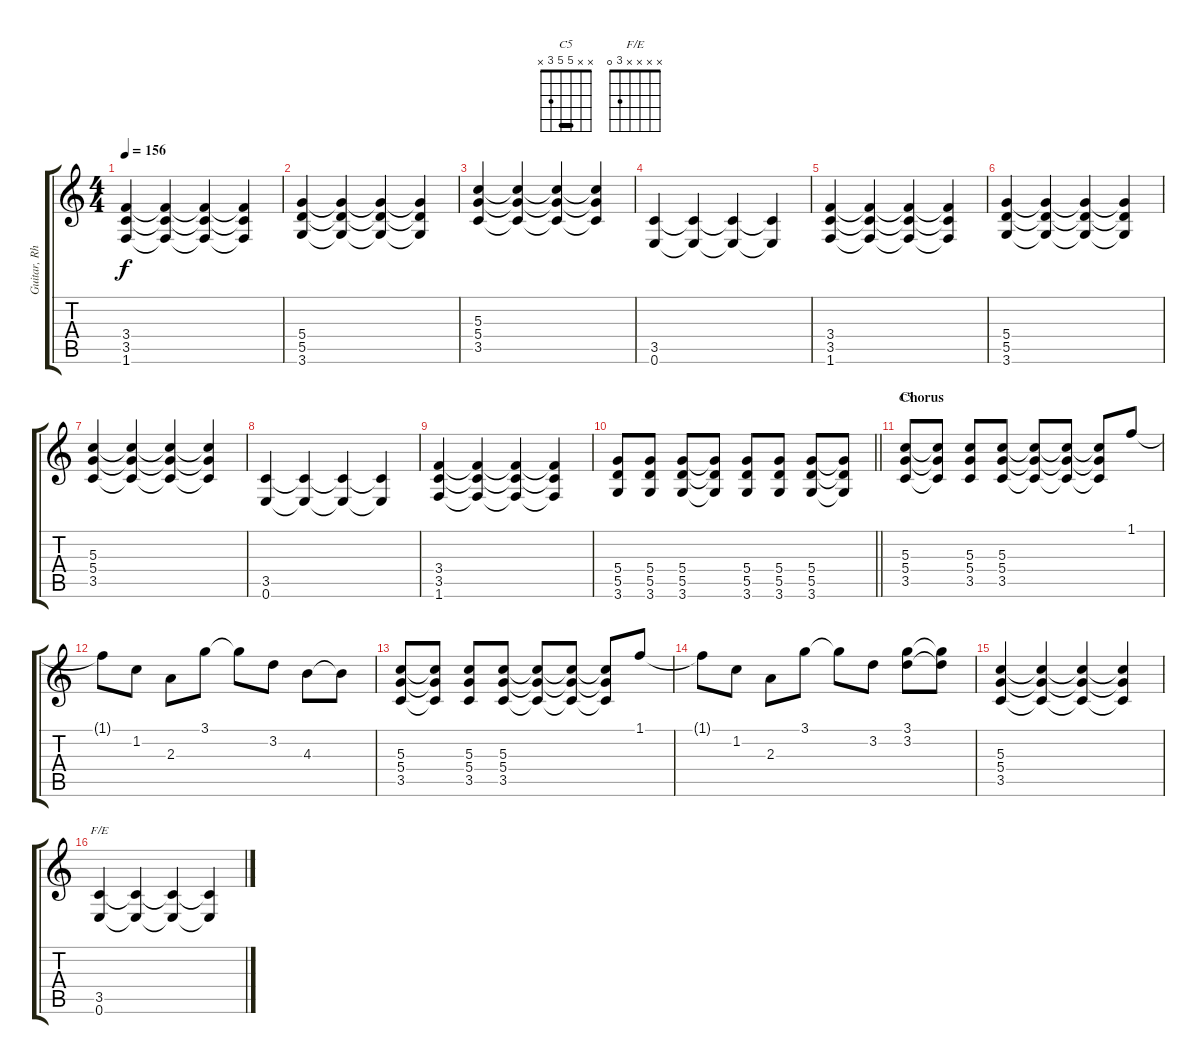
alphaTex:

\track ("Guitar, Rhythm" "Guitar, Rh") {instrument distortionguitar}
\staff {score tabs}
\tuning (E4 B3 G3 D3 A2 E2) {hide}
\chord ("C5" x x 5 5 3 x) {barre 5}
\chord ("F/E" x x x x 3 0)
\ts (4 4)
\tempo 156
\clef g2
\ks c
(3.4 3.5 1.6).4{dy f} (3.4{t} 3.5{t} 1.6{t}).4 (3.4{t} 3.5{t} 1.6{t}).4 (3.4{t} 3.5{t} 1.6{t}).4 |
(5.4 5.5 3.6).4 (5.4{t} 5.5{t} 3.6{t}).4 (5.4{t} 5.5{t} 3.6{t}).4 (5.4{t} 5.5{t} 3.6{t}).4 |
(5.3 5.4 3.5).4 (5.3{t} 5.4{t} 3.5{t}).4 (5.3{t} 5.4{t} 3.5{t}).4 (5.3{t} 5.4{t} 3.5{t}).4 |
(3.5 0.6).4 (3.5{t} 0.6{t}).4 (3.5{t} 0.6{t}).4 (3.5{t} 0.6{t}).4 |
(3.4 3.5 1.6).4 (3.4{t} 3.5{t} 1.6{t}).4 (3.4{t} 3.5{t} 1.6{t}).4 (3.4{t} 3.5{t} 1.6{t}).4 |
(5.4 5.5 3.6).4 (5.4{t} 5.5{t} 3.6{t}).4 (5.4{t} 5.5{t} 3.6{t}).4 (5.4{t} 5.5{t} 3.6{t}).4 |
(5.3 5.4 3.5).4 (5.3{t} 5.4{t} 3.5{t}).4 (5.3{t} 5.4{t} 3.5{t}).4 (5.3{t} 5.4{t} 3.5{t}).4 |
(3.5 0.6).4 (3.5{t} 0.6{t}).4 (3.5{t} 0.6{t}).4 (3.5{t} 0.6{t}).4 |
(3.4 3.5 1.6).4 (3.4{t} 3.5{t} 1.6{t}).4 (3.4{t} 3.5{t} 1.6{t}).4 (3.4{t} 3.5{t} 1.6{t}).4 |
\barLineRight lightlight
(5.4 5.5 3.6).8 (5.4 5.5 3.6).8 (5.4 5.5 3.6).8 (5.4{t} 5.5{t} 3.6{t}).8 (5.4 5.5 3.6).8 (5.4 5.5 3.6).8 (5.4 5.5 3.6).8 (5.4{t} 5.5{t} 3.6{t}).8 |
\section ("" "Chorus")
(5.3 5.4 3.5).8{ch "C5"} (5.3{t} 5.4{t} 3.5{t}).8 (5.3 5.4 3.5).8 (5.3 5.4 3.5).8 (5.3{t} 5.4{t} 3.5{t}).8 (5.3{t} 5.4{t} 3.5{t}).8 (5.3{t} 5.4{t} 3.5{t}).8 1.1.8 |
1.1{t}.8 1.2.8 2.3.8 3.1.8 3.1{t}.8 3.2.8 4.3.8 4.3{t}.8 |
(5.3 5.4 3.5).8 (5.3{t} 5.4{t} 3.5{t}).8 (5.3 5.4 3.5).8 (5.3 5.4 3.5).8 (5.3{t} 5.4{t} 3.5{t}).8 (5.3{t} 5.4{t} 3.5{t}).8 (5.3{t} 5.4{t} 3.5{t}).8 1.1.8 |
1.1{t}.8 1.2.8 2.3.8 3.1.8 3.1{t}.8 3.2.8 (3.1 3.2).8 (3.1{t} 3.2{t}).8 |
(5.3 5.4 3.5).4 (5.3{t} 5.4{t} 3.5{t}).4 (5.3{t} 5.4{t} 3.5{t}).4 (5.3{t} 5.4{t} 3.5{t}).4 |
(3.5 0.6).4{ch "F/E"} (3.5{t} 0.6{t}).4 (3.5{t} 0.6{t}).4 (3.5{t} 0.6{t}).4
